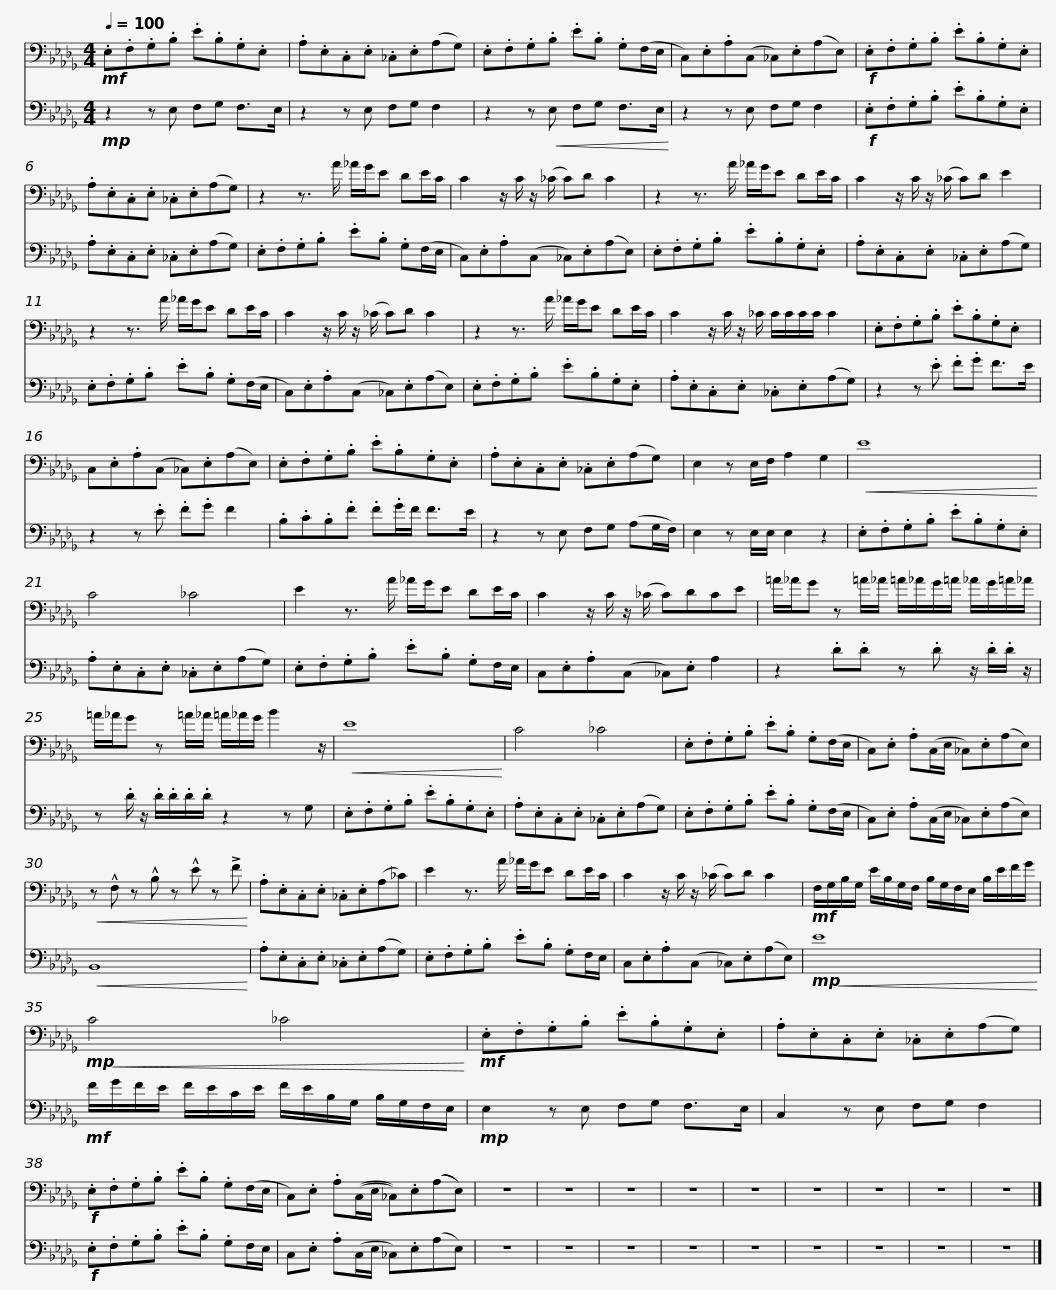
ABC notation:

X:1
%%score 1 2
L:1/8
Q:1/4=100
M:4/4
I:linebreak $
K:Db
V:1 bass
V:2 bass
V:1
!mf! .E,.F,.G,.B, .E.B,.G,.E, | .A,.E,.C,.E, ._C,.E,(A,G,) | .E,.F,.G,.B, .E.B, .G,(F,/E,/ | C,).E,.A,(C, _C,).E,(A,E,) |$!f! .E,.F,.G,.B, .E.B,.G,.E, | %5
 .A,.E,.C,.E, ._C,.E,(A,G,) | z2 z3/2 A/ _A/G/E DE/C/ | C2 z/ C/ z/ (_C/ C)D C2 |$ z2 z3/2 A/ _A/G/E DE/C/ | C2 z/ C/ z/ (_C/ C)D E2 | %10
 z2 z3/2 A/ _A/G/E DE/C/ |$ C2 z/ C/ z/ (_C/ C)D C2 | z2 z3/2 A/ _A/G/E DE/C/ | C2 z/ C/ z/ _C/ C/C/C/C/ C2 |$ .E,.F,.G,.B, .E.B,.G,.E, | %15
 C,.E,.A,(C, _C,).E,(A,E,) | .E,.F,.G,.B, .E.B,.G,.E, | .A,.E,.C,.E, ._C,.E,(A,G,) |$ E,2 z E,/F,/ A,2 G,2 |!<(! E8!<)! | %20
 C4 _C4 | E2 z3/2 A/ _A/G/E DE/C/ |$ C2 z/ C/ z/ (_C/ C)DCE | =A/_A/G z =A/_A/ =A/_A/G/=A/ _A/G/=A/_A/ |$ =A/_A/G z =A/_A/ =A/_A/G/ B2 z/ | %25
!<(! E8!<)! | C4 _C4 |$ .E,.F,.G,.B, .E.B, .G,(F,/E,/ | C,).E, .A,(C,/E,/ _C,).E,(A,E,) |!<(! z !^!F, z !^!B, z !^!E z !>!F!<)! | %30
 .A,.E,.C,.E, ._C,.E,(A,_C) |$ E2 z3/2 A/ _A/G/E DE/C/ | C2 z/ C/ z/ (_C/ C)D C2 |!mf! F,/G,/B,/G,/ E/B,/G,/F,/ B,/G,/F,/E,/ B,/E/F/G/ |$!mp!!<(! C4 _C4!<)! | %35
!mf! .E,.F,.G,.B, .E.B,.G,.E, | .A,.E,.C,.E, ._C,.E,(A,G,) |$!f! .E,.F,.G,.B, .E.B, .G,(F,/E,/ | C,).E, .A,((C,/E,/ _C,)).E,((A,E,)) | z8 | %40
 z8 | z8 | z8 | z8 | z8 | %45
 z8 | z8 | z8 |] %48
V:2
!mp! z2 z E, F,G, F,>E, | z2 z E, F,G, F,2 | z2 z!<(! E, F,G, F,>E,!<)! | z2 z E, F,G, F,2 |$!f! .E,.F,.G,.B, .E.B,.G,.E, | %5
 .A,.E,.C,.E, ._C,.E,(A,G,) | .E,.F,.G,.B, .E.B, .G,(F,/E,/ | C,).E,.A,(C, _C,).E,(A,E,) |$ .E,.F,.G,.B, .E.B,.G,.E, | .A,.E,.C,.E, ._C,.E,(A,G,) | %10
 .E,.F,.G,.B, .E.B, .G,(F,/E,/ |$ C,).E,.A,(C, _C,).E,(A,E,) | .E,.F,.G,.B, .E.B,.G,.E, | .A,.E,.C,.E, ._C,.E,(A,G,) |$ z2 z .E .F.G F>E | %15
 z2 z .E .F.G F2 | .B,.C.B,.F .F.G/F/ F>E | z2 z E, F,G, (A,G,/F,/) |$ E,2 z E,/E,/ E,2 z2 | .E,.F,.G,.B, .E.B,.G,.E, | %20
 .A,.E,.C,.E, ._C,.E,(A,G,) | .E,.F,.G,.B, .E.B, .G,F,/E,/ |$ C,.E,.A,(C, _C,).E, A,2 | z2 .D.D z .D z/ .D/.D/ z/ |$ z .D/ z/ .D/.D/.D/.D/ z2 z G, | %25
 .E,.F,.G,.B, .E.B,.G,.E, | .A,.E,.C,.E, ._C,.E,(A,G,) |$ .E,.F,.G,.B, .E.B, .G,(F,/E,/ | C,).E, .A,(C,/E,/ _C,).E,(A,E,) |!<(! B,,8!<)! | %30
 .A,.E,.C,.E, ._C,.E,(A,G,) |$ .E,.F,.G,.B, .E.B, .G,F,/E,/ | C,.E,.A,(C, _C,).E,(A,E,) |!mp!!<(! E8!<)! |$!mf! F/G/F/E/ F/E/C/E/ F/E/B,/G,/ B,/G,/F,/E,/ | %35
!mp! E,2 z E, F,G, F,>E, | C,2 z E, F,G, F,2 |$!f! .E,.F,.G,.B, .E.B, .G,F,/E,/ | C,.E, .A,(C,/E,/ _C,).E,(A,E,) | z8 | %40
 z8 | z8 | z8 | z8 | z8 | %45
 z8 | z8 | z8 |] %48
